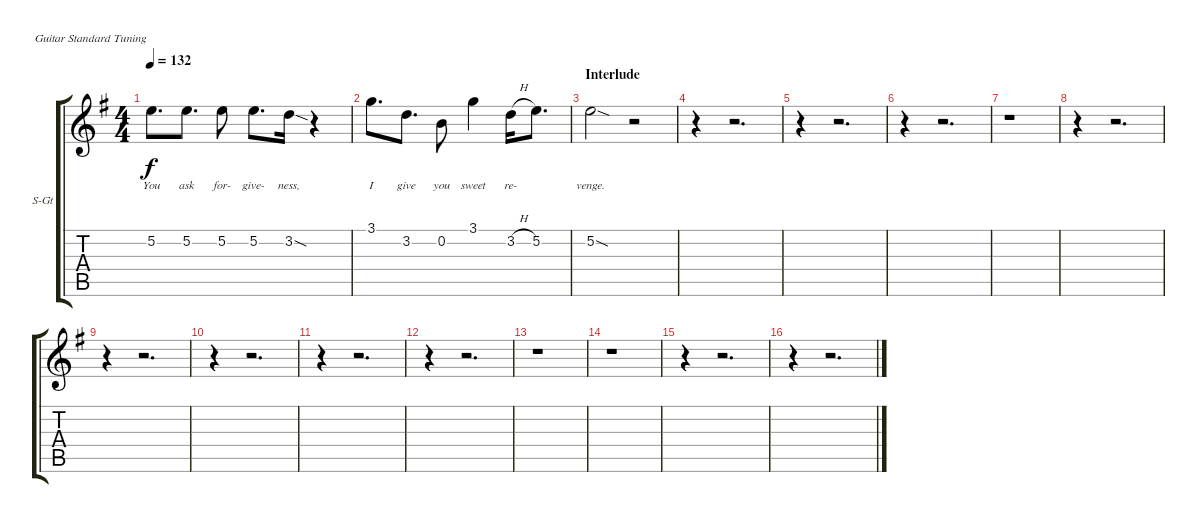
\bracketExtendMode groupsimilarinstruments
\firstSystemTrackNameOrientation horizontal
\otherSystemsTrackNameOrientation horizontal
\track ("Vocals" "S-Gt") {instrument clarinet}
\staff {score tabs}
\tuning (E4 B3 G3 D3 A2 E2)
\displaytranspose 12
\ts (4 4)
\tempo 132
\clef g2
\ks g
5.2.8{d lyrics (0 "You") lyrics (1 "") lyrics (2 "") lyrics (3 "") lyrics (4 "") dy f} 5.2.8{d lyrics (0 "ask") lyrics (1 "") lyrics (2 "") lyrics (3 "") lyrics (4 "")} 5.2.8{lyrics (0 "for-") lyrics (1 "") lyrics (2 "") lyrics (3 "") lyrics (4 "")} 5.2.8{d lyrics (0 "give-") lyrics (1 "") lyrics (2 "") lyrics (3 "") lyrics (4 "")} 3.2{sod}.16{lyrics (0 "ness,") lyrics (1 "") lyrics (2 "") lyrics (3 "") lyrics (4 "")} r.4 |
3.1.8{d lyrics (0 "I") lyrics (1 "") lyrics (2 "") lyrics (3 "") lyrics (4 "")} 3.2.8{d lyrics (0 "give") lyrics (1 "") lyrics (2 "") lyrics (3 "") lyrics (4 "")} 0.2.8{lyrics (0 "you") lyrics (1 "") lyrics (2 "") lyrics (3 "") lyrics (4 "")} 3.1.4{lyrics (0 "sweet") lyrics (1 "") lyrics (2 "") lyrics (3 "") lyrics (4 "")} 3.2{h}.16{lyrics (0 "re-") lyrics (1 "") lyrics (2 "") lyrics (3 "") lyrics (4 "")} 5.2.8{d} |
\section ("" "Interlude")
5.2{sod}.2{lyrics (0 "venge.") lyrics (1 "") lyrics (2 "") lyrics (3 "") lyrics (4 "")} r.2 |
r.4 r.2{d} |
r.4 r.2{d} |
r.4 r.2{d} |
r.1 |
r.4 r.2{d} |
r.4 r.2{d} |
r.4 r.2{d} |
r.4 r.2{d} |
r.4 r.2{d} |
r.1 |
r.1 |
r.4 r.2{d} |
r.4 r.2{d}
